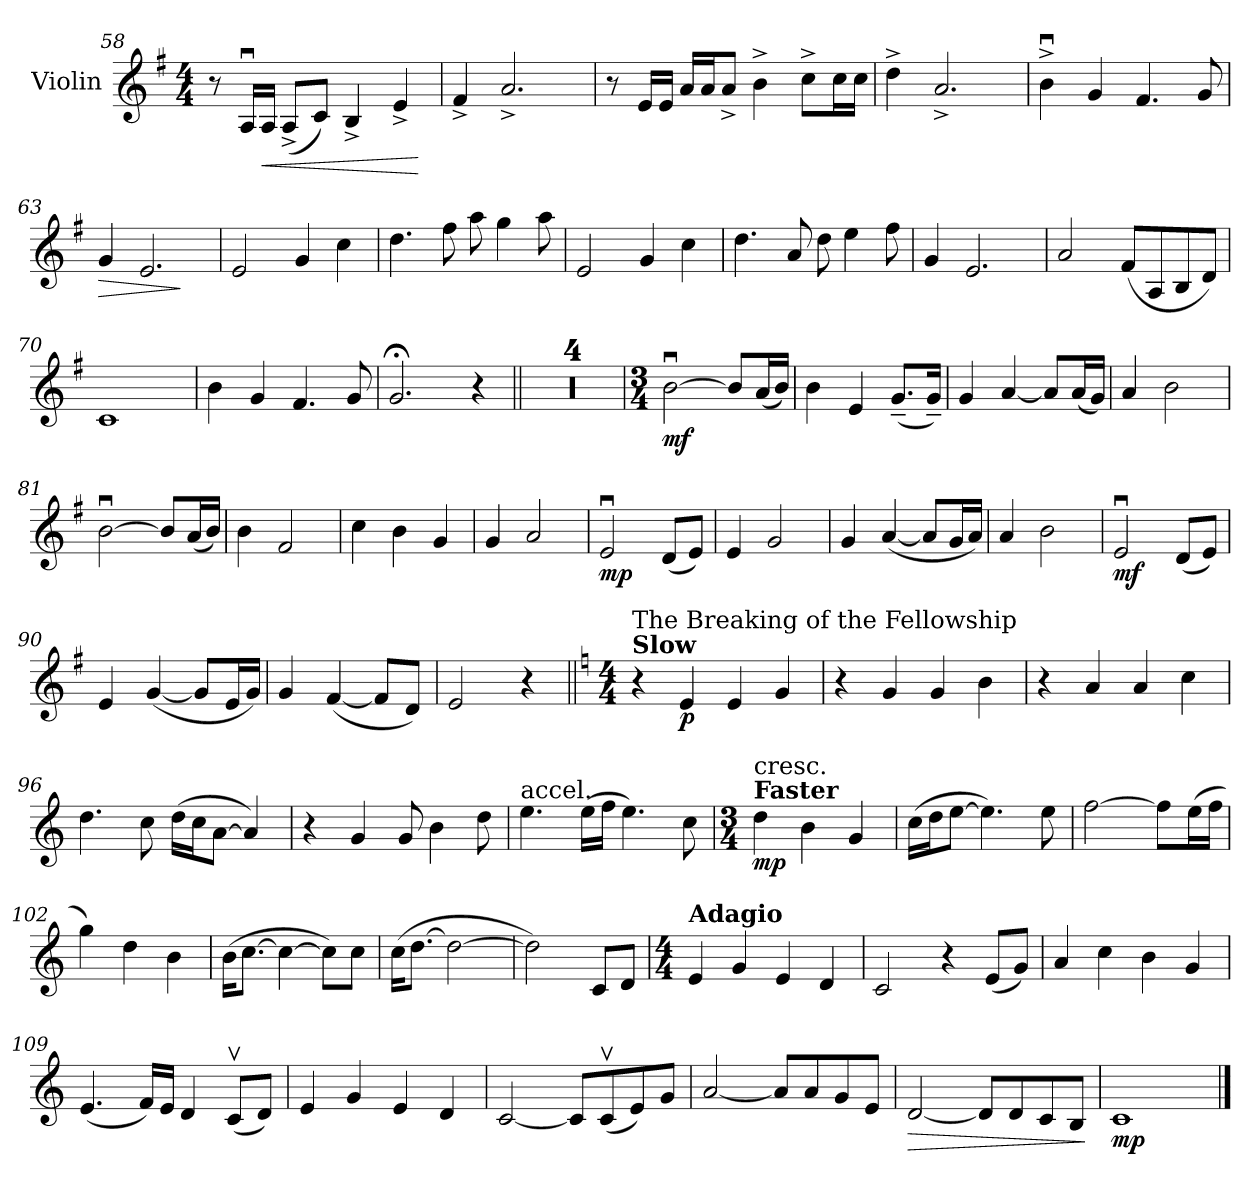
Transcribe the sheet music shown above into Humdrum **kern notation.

**kern	**dynam
*part1	*part1
*staff1	*staff1
*I"Violin	*
*I'Vln.	*
*clefG2	*
*k[f#]	*
*M4/4	*
=58	=58
8r	.
16Au/LL	.
!	!LO:HP:b
16A/JJ	<
(8A^/L	.
8c/J)	.
4B^/	.
4e^/	.
.	[
=59	=59
4f#^/	.
2.a^/	.
=60	=60
8r	.
16e/LL	.
16e/JJ	.
16a/LL	.
16a/J	.
8a^/J	.
4b^\	.
8cc^\L	.
16cc\L	.
16cc\JJ	.
!!LO:LB:g=z
=61	=61
4dd^\	.
2.a^/	.
=62	=62
4bu^\	.
4g/	.
4.f#/	.
8g/	.
=63	=63
!	!LO:HP:b
4g/	>
2.e/	.
.	]
=64	=64
2e/	.
4g/	.
4cc\	.
=65	=65
4.dd\	.
8ff#\	.
8aa\	.
4gg\	.
8aa\	.
=66	=66
2e/	.
4g/	.
4cc\	.
=67	=67
4.dd\	.
8a/	.
8dd\	.
4ee\	.
8ff#\	.
=68	=68
4g/	.
2.e/	.
=69	=69
2a/	.
(8f#/L	.
8A/	.
8B/	.
8d/J)	.
!!LO:PB:g=z
=70	=70
1c	.
=71	=71
4b\	.
4g/	.
4.f#/	.
8g/	.
=72	=72
2.g;</	.
4r	.
=73||	=73||
1r	.
=74	=74
1r	.
=75	=75
1r	.
=76	=76
1r	.
=77	=77
*M3/4	*
!	!LO:DY:b
[2bu\	mf
8b/L]	.
(16a/L	.
16b/JJ)	.
=78	=78
4b\	.
4e/	.
(8.g~/L	.
16g~/Jk)	.
=79	=79
4g/	.
[4a/	.
8a/L]	.
(16a/L	.
16g/JJ)	.
=80	=80
4a/	.
2b\	.
=81	=81
[2bu\	.
8b/L]	.
(16a/L	.
16b/JJ)	.
=82	=82
4b\	.
2f#/	.
!!LO:LB:g=z
=83	=83
4cc\	.
4b\	.
4g/	.
=84	=84
4g/	.
2a/	.
=85	=85
!	!LO:DY:b
2eu/	mp
(8d/L	.
8e/J)	.
=86	=86
4e/	.
2g/	.
=87	=87
4g/	.
([4a/	.
8a/L]	.
16g/L	.
16a/JJ)	.
=88	=88
4a/	.
2b\	.
=89	=89
!	!LO:DY:b
2eu/	mf
(8d/L	.
8e/J)	.
=90	=90
4e/	.
([4g/	.
8g/L]	.
16e/L	.
16g/JJ)	.
=91	=91
4g/	.
([4f#/	.
8f#/L]	.
8d/J)	.
=92	=92
2e/	.
4r	.
!!LO:LB:g=z
=93||	=93||
*k[]	*
*M4/4	*
*MM60	*
!LO:TX:a:B:t=Slow	!
!LO:TX:a:t=The Breaking of the Fellowship	!
4r	.
!	!LO:DY:b
4e/	p
4e/	.
4g/	.
=94	=94
4r	.
4g/	.
4g/	.
4b\	.
=95	=95
4r	.
4a/	.
4a/	.
4cc\	.
=96	=96
4.dd\	.
8cc\	.
(16dd\LL	.
16cc\J	.
[8a\J	.
4a/])	.
=97	=97
4r	.
4g/	.
8g/	.
4b\	.
8dd\	.
=98	=98
!LO:TX:a:t=accel.	!
4.ee\	.
(16ee\LL	.
16ff\JJ	.
4.ee\)	.
8cc\	.
=99	=99
*M3/4	*
*MM88	*
!LO:TX:a:B:t=Faster	!
!LO:TX:a:t=cresc.	!
!	!LO:DY:b
4dd\	mp
4b\	.
4g/	.
!!LO:LB:g=z
=100	=100
(16cc\LL	.
16dd\J	.
[8ee\J	.
4.ee\])	.
8ee\	.
=101	=101
[2ff\	.
8ff\L]	.
(16ee\L	.
16ff\JJ	.
=102	=102
4gg\)	.
4dd\	.
4b\	.
=103	=103
(16b\KL	.
[8.cc\J	.
4cc\_	.
8cc\L])	.
8cc\J	.
=104	=104
(16cc\KL	.
[8.dd\J	.
2dd\_	.
=105	=105
2dd\])	.
8c/L	.
8d/J	.
=106	=106
*M4/4	*
*MM76	*
!LO:TX:a:B:t=Adagio	!
4e/	.
4g/	.
4e/	.
4d/	.
=107	=107
2c/	.
4r	.
(8e/L	.
8g/J)	.
=108	=108
4a/	.
4cc\	.
4b\	.
4g/	.
!!LO:LB:g=z
=109	=109
(4.e/	.
16f/LL)	.
16e/JJ	.
4d/	.
(8cv/L	.
8d/J)	.
=110	=110
4e/	.
4g/	.
4e/	.
4d/	.
=111	=111
[2c/	.
8c/L]	.
(8cv/	.
8e/)	.
8g/J	.
=112	=112
[2a/	.
8a/L]	.
8a/	.
8g/	.
8e/J	.
=113	=113
!	!LO:HP:b
[2d/	>
8d/L]	.
8d/	.
8c/	.
8B/J	.
.	]
=114	=114
!	!LO:DY:b
1c	mp
==	==
*-	*-
